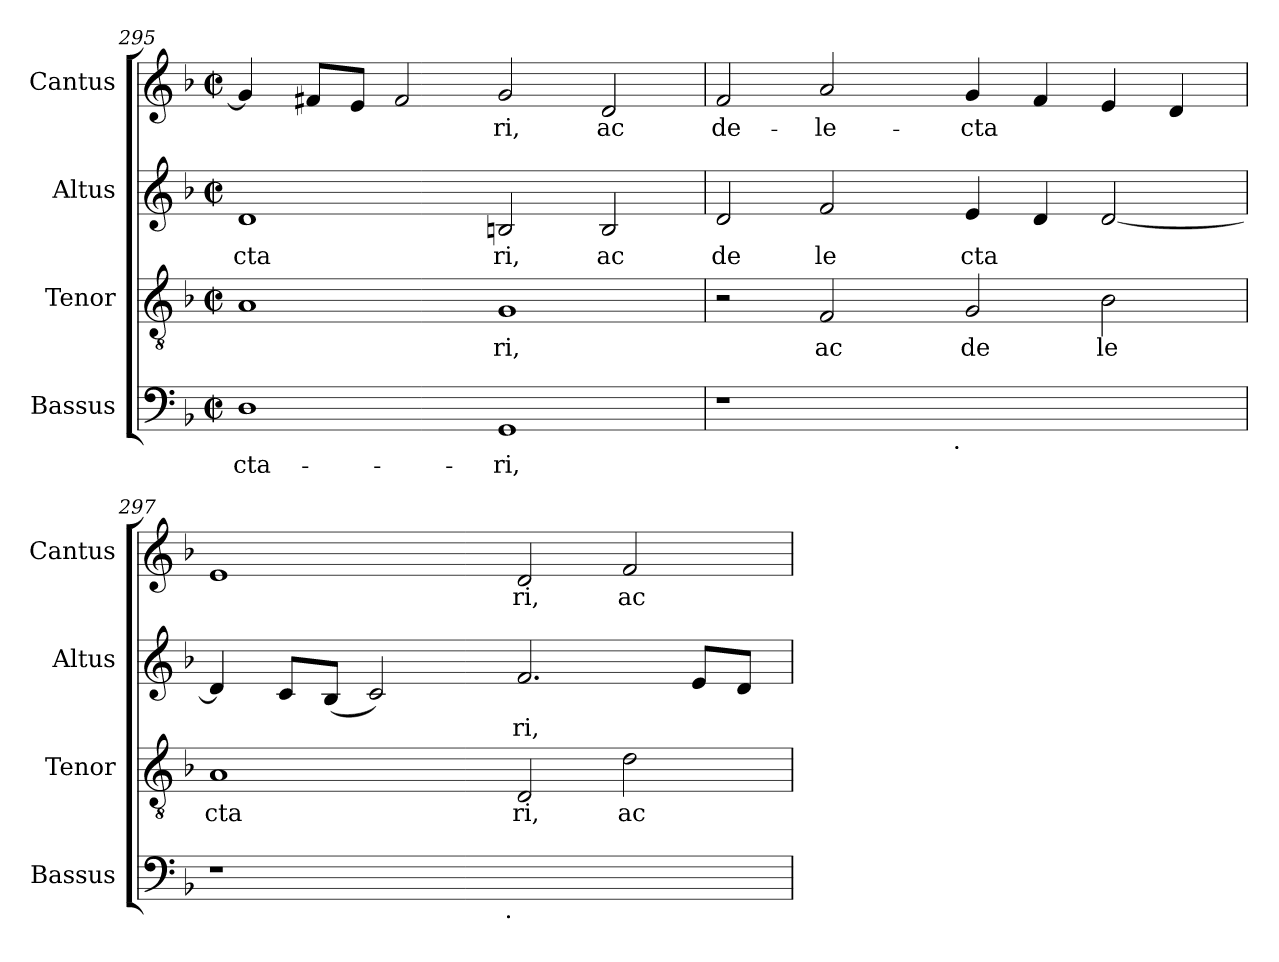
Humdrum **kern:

**kern	**text	**kern	**text	**kern	**text	**kern	**text
*part4	*part4	*part3	*part3	*part2	*part2	*part1	*part1
*staff4	*staff4	*staff3	*staff3	*staff2	*staff2	*staff1	*staff1
*I"Bassus	*	*I"Tenor	*	*I"Altus	*	*I"Cantus	*
*I'Bassus	*	*I'Tenor	*	*I'Altus	*	*I'Cantus	*
!!LO:LB:g=z
*clefF4	*	*clefGv2	*	*clefG2	*	*clefG2	*
*k[b-]	*	*k[b-]	*	*k[b-]	*	*k[b-]	*
*F:	*	*F:	*	*F:	*	*F:	*
*M2/2	*	*M2/2	*	*M2/2	*	*M2/2	*
*met(c|)	*	*met(c|)	*	*met(c|)	*	*met(c|)	*
=295	=295	=295	=295	=295	=295	=295	=295
!	!LO:LY:b:cj	!	!LO:LY:b:cj	!	!LO:LY:b:cj	!	!LO:LY:b:cj
1D	cta-	1A	--	1d	-cta	4g/]	.
!	!	!	!	!	!	!	!LO:LY:b:cj
.	.	.	.	.	.	8f#/L	.
!	!	!	!	!	!	!	!LO:LY:b:cj
.	.	.	.	.	.	8e/J	.
!	!	!	!	!	!	!	!LO:LY:b:cj
.	.	.	.	.	.	2f#/	.
!	!LO:LY:b:cj	!	!LO:LY:b:cj	!	!LO:LY:b:cj	!	!LO:LY:b:cj
1GG	-ri,	1G	-ri,	2Bn/	ri,	2g/	ri,
!	!	!	!	!	!LO:LY:b:cj	!	!LO:LY:b:cj
.	.	.	.	2B/	ac	2d/	ac
=296	=296	=296	=296	=296	=296	=296	=296
!	!	!	!	!	!LO:LY:b:cj	!	!LO:LY:b:cj
*^	*	*	*	*	*	*	*
1r	2ryy	.	2r	.	2d/	de	2f/	de-
!	!	!	!	!LO:LY:b:cj	!	!LO:LY:b:cj	!	!LO:LY:b:cj
.	4ryy	.	2F/	ac	2f/	le	2a/	-le-
.	8...ryy	.	.	.	.	.	.	.
!	!LO:TX:b:t=.	!	!	!	!	!	!	!
.	1ryy	.	.	.	.	.	.	.
!	!	!	!	!LO:LY:b:cj	!	!LO:LY:b:cj	!	!LO:LY:b:cj
1ryy	.	.	2G/	de	4e/	cta	4g/	-cta-
!	!	!	!	!	!	!LO:LY:b:cj	!	!LO:LY:b:cj
.	.	.	.	.	4d/	.	4f/	--
!	!	!	!	!LO:LY:b:cj	!	!LO:LY:b:cj	!	!LO:LY:b:cj
.	.	.	2B-\	le	[<2d/	.	4e/	--
!	!	!	!	!	!	!	!	!LO:LY:b:cj
.	.	.	.	.	.	.	4d/	--
.	64ryy	.	.	.	.	.	.	.
=297	=297	=297	=297	=297	=297	=297	=297	=297
!	!	!	!	!LO:LY:b:cj	!	!LO:LY:b:cj	!	!LO:LY:b:cj
1r	2ryy	.	1A	cta	4d/]	.	1e	--
!	!	!	!	!	!	!LO:LY:b:cj	!	!
.	.	.	.	.	8c/L	.	.	.
!	!	!	!	!	!	!LO:LY:b:cj	!	!
.	.	.	.	.	(>8B-/J	.	.	.
!	!	!	!	!	!	!LO:LY:b:cj	!	!
.	4ryy	.	.	.	2c/)	.	.	.
.	8...ryy	.	.	.	.	.	.	.
!	!LO:TX:b:t=.	!	!	!	!	!	!	!
.	1ryy	.	.	.	.	.	.	.
!	!	!	!	!LO:LY:b:cj	!	!LO:LY:b:cj	!	!LO:LY:b:cj
1ryy	.	.	2D/	ri,	2.f/	ri,	2d/	-ri,
!	!	!	!	!LO:LY:b:cj	!	!	!	!LO:LY:b:cj
.	.	.	2d\	ac	.	.	2f/	ac
!	!	!	!	!	!	!LO:LY:b:cj	!	!
.	.	.	.	.	8e/L	.	.	.
!	!	!	!	!	!	!LO:LY:b:cj	!	!
.	.	.	.	.	8d/J	.	.	.
.	64ryy	.	.	.	.	.	.	.
*v	*v	*	*	*	*	*	*	*
=	=	=	=	=	=	=	=
*-	*-	*-	*-	*-	*-	*-	*-
